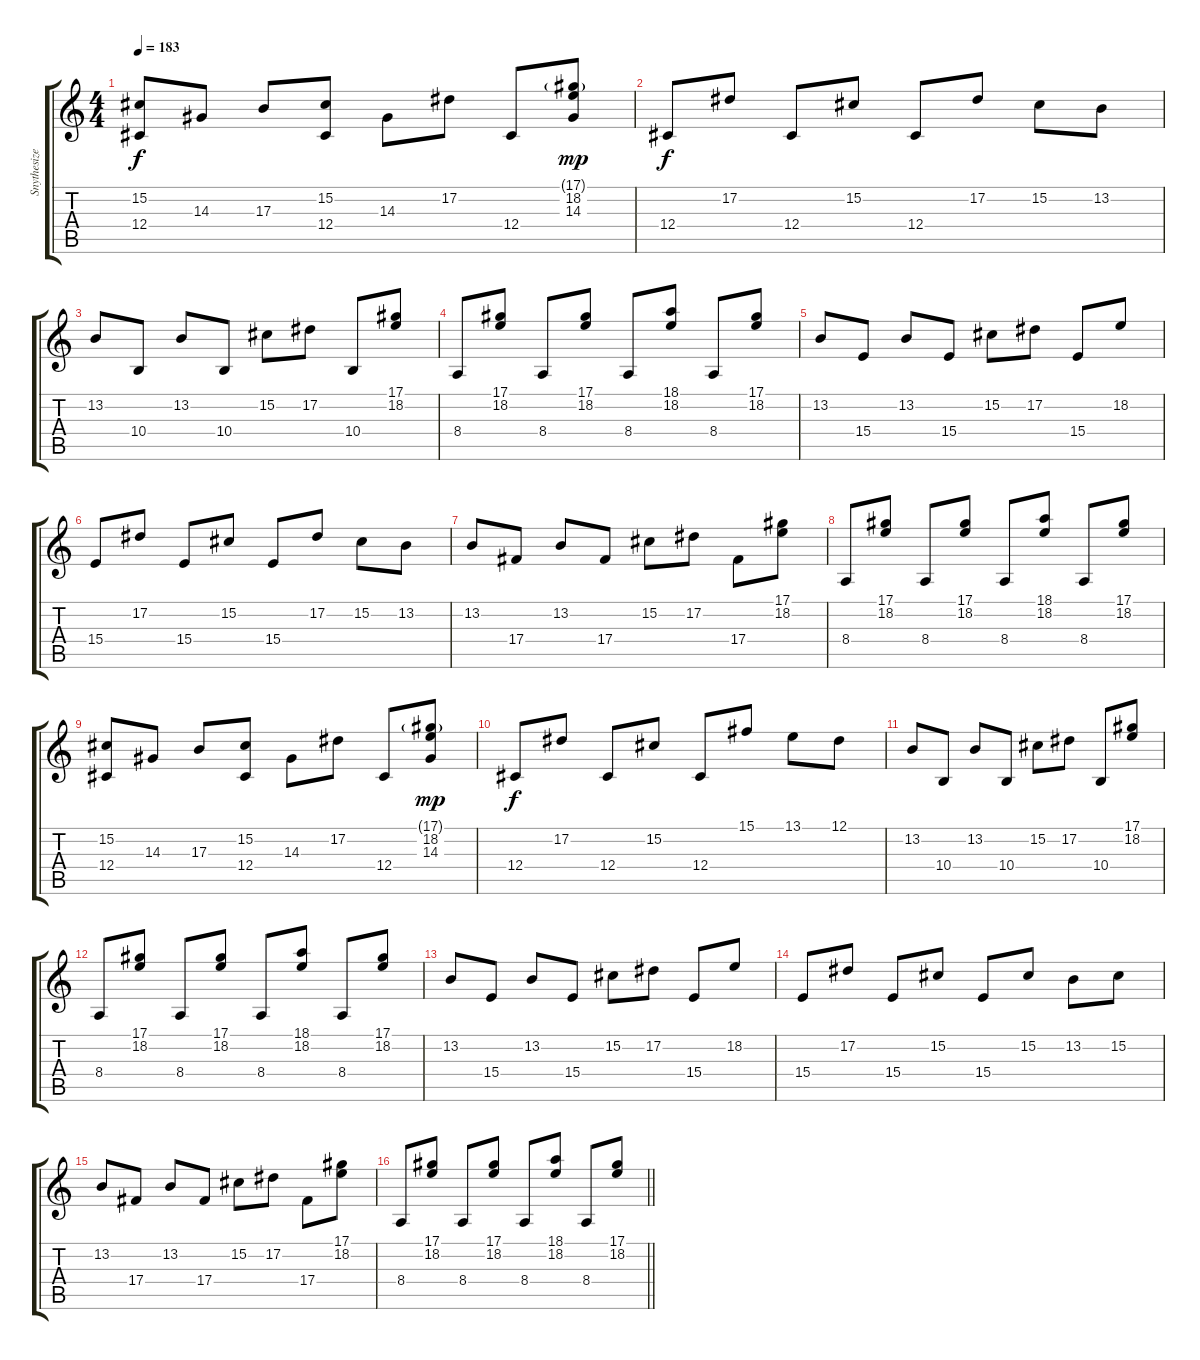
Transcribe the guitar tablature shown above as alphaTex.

\track ("Snythesizer 2" "Snythesize") {instrument pad8sweep}
\staff {score tabs}
\tuning (Eb4 Bb3 Gb3 Db3 Ab2 Db2) {hide}
\ts (4 4)
\tempo 183
\clef g2
\ks c
(15.2 12.4).8{dy f volume 13} 14.3.8 17.3.8 (15.2 12.4).8 14.3.8 17.2.8 12.4.8 (17.1{g} 18.2 14.3).8{dy mp} |
12.4.8{dy f} 17.2.8 12.4.8 15.2.8 12.4.8 17.2.8 15.2.8 13.2.8 |
13.2.8 10.4.8 13.2.8 10.4.8 15.2.8 17.2.8 10.4.8 (17.1 18.2).8 |
8.4.8 (17.1 18.2).8 8.4.8 (17.1 18.2).8 8.4.8 (18.1 18.2).8 8.4.8 (17.1 18.2).8 |
13.2.8 15.4.8 13.2.8 15.4.8 15.2.8 17.2.8 15.4.8 18.2.8 |
15.4.8 17.2.8 15.4.8 15.2.8 15.4.8 17.2.8 15.2.8 13.2.8 |
13.2.8 17.4.8 13.2.8 17.4.8 15.2.8 17.2.8 17.4.8 (17.1 18.2).8 |
8.4.8 (17.1 18.2).8 8.4.8 (17.1 18.2).8 8.4.8 (18.1 18.2).8 8.4.8 (17.1 18.2).8 |
(15.2 12.4).8 14.3.8 17.3.8 (15.2 12.4).8 14.3.8 17.2.8 12.4.8 (17.1{g} 18.2 14.3).8{dy mp} |
12.4.8{dy f} 17.2.8 12.4.8 15.2.8 12.4.8 15.1.8 13.1.8 12.1.8 |
13.2.8 10.4.8 13.2.8 10.4.8 15.2.8 17.2.8 10.4.8 (17.1 18.2).8 |
8.4.8 (17.1 18.2).8 8.4.8 (17.1 18.2).8 8.4.8 (18.1 18.2).8 8.4.8 (17.1 18.2).8 |
13.2.8 15.4.8 13.2.8 15.4.8 15.2.8 17.2.8 15.4.8 18.2.8 |
15.4.8 17.2.8 15.4.8 15.2.8 15.4.8 15.2.8 13.2.8 15.2.8 |
13.2.8 17.4.8 13.2.8 17.4.8 15.2.8 17.2.8 17.4.8 (17.1 18.2).8 |
\barLineRight lightlight
8.4.8 (17.1 18.2).8 8.4.8 (17.1 18.2).8 8.4.8 (18.1 18.2).8 8.4.8 (17.1 18.2).8
